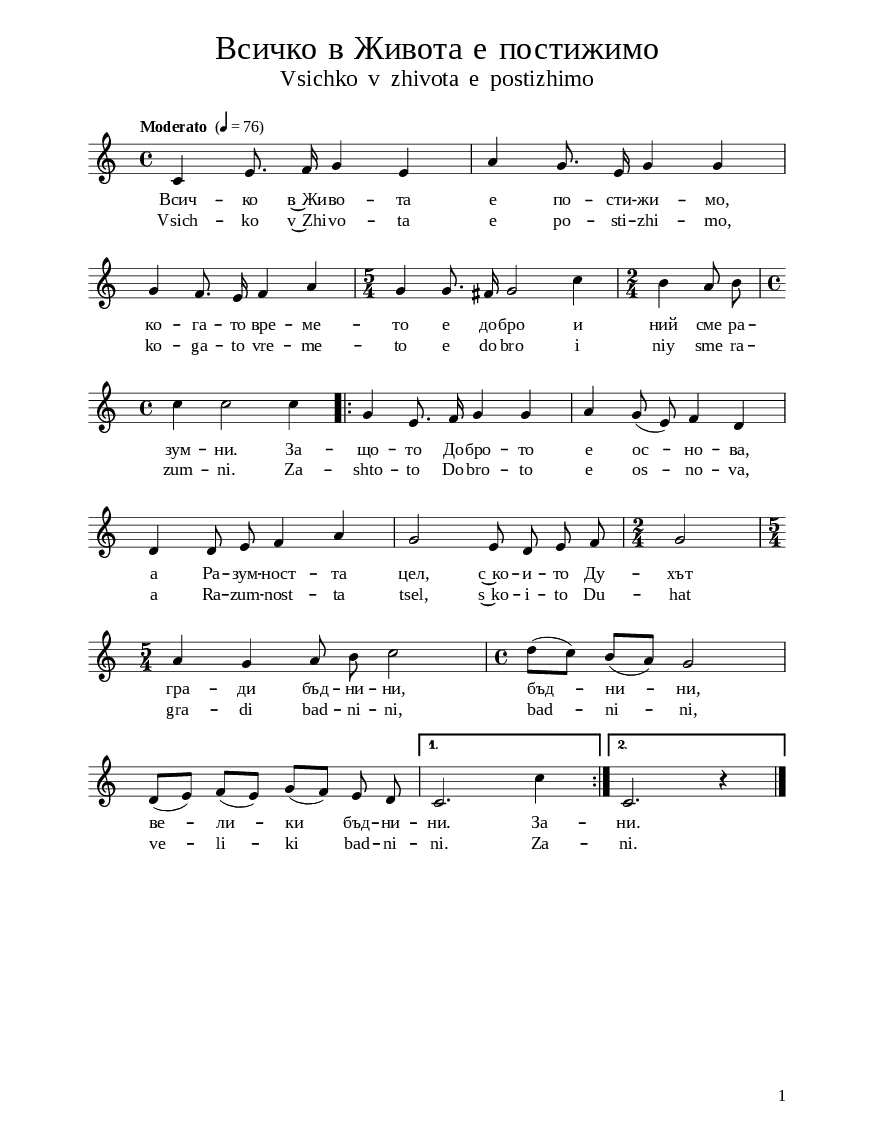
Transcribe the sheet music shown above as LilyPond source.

\version "2.22.0"

\paper {
  #(set-paper-size "a5")
}

\bookpart {
\paper {
  print-all-headers = ##t
  print-page-number = ##t
  print-first-page-number = ##t

  % put page numbers on the bottom
  oddHeaderMarkup = \markup ""
  evenHeaderMarkup = \markup ""
  oddFooterMarkup = \markup
    \fill-line {
      ""
      \on-the-fly #print-page-number-check-first \fromproperty #'page:page-number-string
    }
  evenFooterMarkup = \markup
    \fill-line {
      \on-the-fly #print-page-number-check-first \fromproperty #'page:page-number-string
      ""
    }

  left-margin = 1.5\cm
  right-margin = 1.5\cm
  top-margin = 1.6\cm
  bottom-margin = 1.2\cm
  ragged-bottom = ##t % do not spread the staves to fill the whole vertical space

  % change lyrics and titles font (affects notes also)
  fonts =
    #(make-pango-font-tree
     "Times New Roman"
     "DejaVu Sans"
     "DejaVu Sans Mono"
     (/ (* staff-height pt) 3.6))

  % change distance between staves
  system-system-spacing =
    #'((basic-distance . 12)
       (minimum-distance . 6)
       (padding . 1)
       (stretchability . 12))
}

\header {
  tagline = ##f
}

\score{
  \layout { 
    indent = 0.0\cm % remove first line indentation
    %ragged-last = ##t % do not spread last line to fill the whole space
    \context {
      \Score
      \omit BarNumber %remove bar numbers
    } % context

    \context { % change staff size
      \Staff
      fontSize = #+0 % affects notes size only
      \override StaffSymbol #'staff-space = #(magstep -3)
      \override StaffSymbol #'thickness = #0.5
      \override BarLine #'hair-thickness = #1
      %\override StaffSymbol #'ledger-line-thickness = #'(0 . 0)
    }

    \context { % adjust space between staff and lyrics and between the two lyric lines
      \Lyrics
      \override VerticalAxisGroup.nonstaff-relatedstaff-spacing = #'((basic-distance . 4.5))
      \override VerticalAxisGroup.nonstaff-nonstaff-spacing = #'((minimum-distance . 2))
    }
  } % layout
  
    \new Voice \absolute  {
    \clef treble
    \key c \major
    \time 4/4 
    %\tempo "Moderato" 8 = 160
    \tempo \markup { % make tempo note smaller
      \concat { "Moderato " \normal-text { " (" }
          \teeny \general-align #Y #DOWN \note {4} #0.8
          \normal-text { " = 76)" }
      }
    }
    \autoBeamOff

c'4 e'8. f'16 g'4 e' | a'4 g'8. e'16 g'4 g' \break |

g'4 f'8. e'16 f'4 a' | \time 5/4  g'4 g'8. fis'16 g'2 c''4 | \time 2/4  b'4 a'8 b' \break |

\time 4/4  c''4 c''2 c''4 \repeat volta 2 { g'4 e'8. f'16 g'4 g' | a'4 g'8 ( e' ) f'4 d' | \break
                                            
d'4 d'8 e' f'4 a' g'2 e'8 d' e' f' | \time 2/4  g'2 | \break
 
 \time 5/4  a'4 g' a'8 b' c''2 | \time 4/4  d''8 [( c'' )] b' [( a' )] g'2 \break 

 d'8  [( e' )] f' [( e' )] g' [( f' )] e' d' } \alternative { { | c'2. c''4 | } {c'2. r4 } } \bar "|."
  }
  
  \addlyrics {
  Всич -- ко
  в~Жи -- во -- та е по -- сти -- жи -- мо, ко --
  га -- то вре -- ме -- то е до -- бро и ний сме
  ра -- зум -- ни. За -- що -- то До -- бро -- то
  е ос -- но -- ва, а Ра -- зум -- ност -- та 
  цел, с~ко -- и -- то Ду -- хът гра -- ди бъд --
  ни -- ни, бъд -- ни -- ни, ве -- ли -- ки бъд --
  ни -- ни. За -- ни.
  }
  
  \addlyrics {
  Vsich -- ko
  v~Zhi -- vo -- ta e po -- sti -- zhi -- mo, ko --
  ga -- to vre -- me -- to e do -- bro i niy sme
  ra -- zum -- ni. Za -- shto -- to Do -- bro -- to
  e os -- no -- va, a Ra -- zum -- nost -- ta 
  tsel, s~ko -- i -- to Du -- hat gra -- di bad --
  ni -- ni, bad -- ni -- ni, ve -- li -- ki bad --
  ni -- ni. Za -- ni.
  }
  
  \header {
    title = \markup \column \normal-text \fontsize #2.5 {
              \center-align
              \line { Всичко в Живота е постижимо }
              \vspace #-0.6
              \center-align
              \line \fontsize #-3 { Vsichko v zhivota e postizhimo }
              \vspace #-0.8
              \center-align
              \line \fontsize #-3 { " " }
            }
  }
  
  \midi{}

} % score



\pageBreak

% include foreign translation(s) of the song
\version "2.22.0"

\markup \fill-line { \fontsize #6 "Alles im Leben ist erreichbar" }
\markup \null
\markup \null
\markup \fontsize #+2.5 {
    \hspace #18
    \override #'(baseline-skip . 2)
    
        \column {
     \line { " " }      
  \line { " "   Alles im Leben ist erreichbar, }

 \line { " " wenn die Zeit gut ist  }

 \line { " " und wir vernünftig sind. }

 \line { " " Denn das Gute ist ein Grund  }

 \line { " " und die Vernünftigkeit ein Ziel,  }

 \line { " " mit der der Geist die Zukunft, }

 \line { " " die große Zukunft, errichtet. }
       
    }
    
    
}
        


} % bookpart
